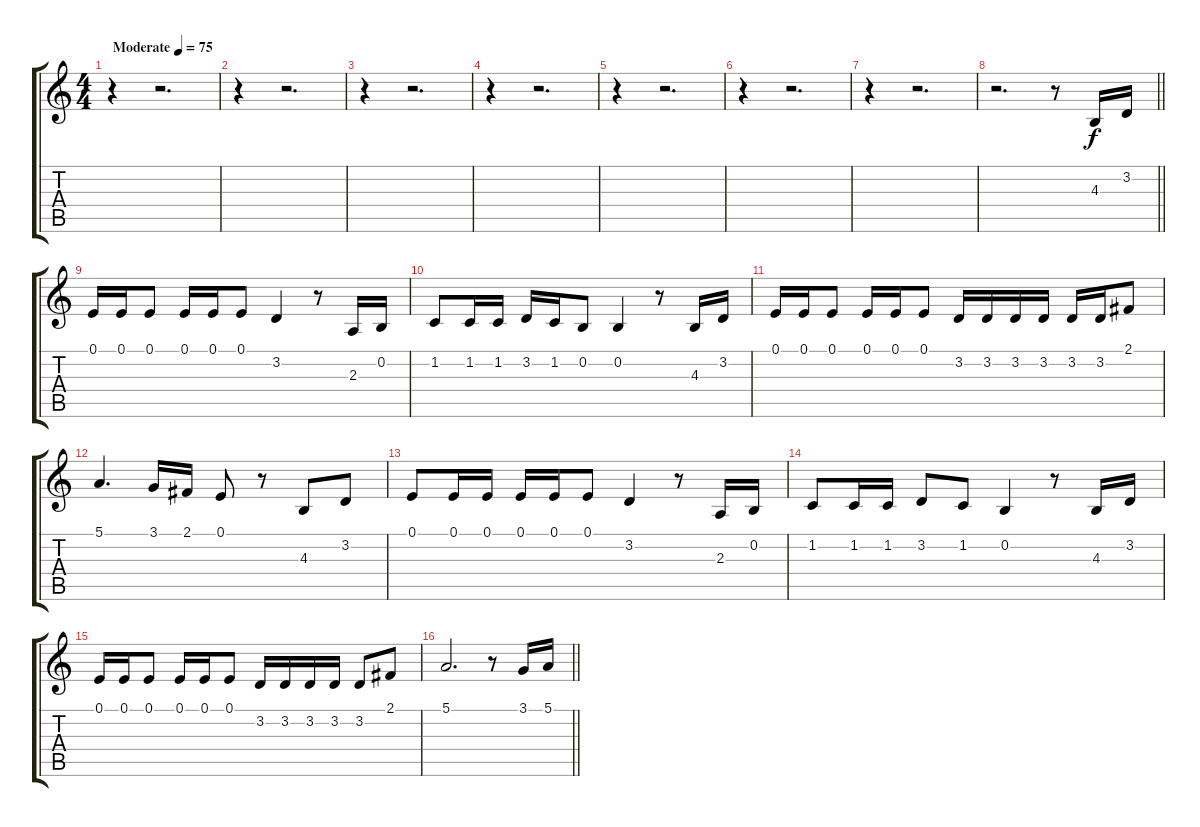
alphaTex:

\track "" {instrument lead6voice}
\staff {score tabs}
\tuning (E4 B3 G3 D3 A2 E2) {hide}
\ts (4 4)
\section ("" "")
\tempo (75 "Moderate")
\clef g2
\ks c
r.4{dy f instrument lead6voice} r.2{d} |
r.4 r.2{d} |
r.4 r.2{d} |
r.4 r.2{d} |
r.4 r.2{d} |
r.4 r.2{d} |
r.4 r.2{d} |
\barLineRight lightlight
r.2{d} r.8 4.3.16{txt ""} 3.2.16 |
\section ("" "")
0.1.16 0.1.16 0.1.8 0.1.16 0.1.16 0.1.8 3.2.4 r.8 2.3.16{txt ""} 0.2.16 |
1.2.8{txt ""} 1.2.16 1.2.16 3.2.16 1.2.16 0.2.8 0.2.4 r.8 4.3.16{txt ""} 3.2.16 |
0.1.16 0.1.16 0.1.8 0.1.16 0.1.16 0.1.8 3.2.16 3.2.16 3.2.16 3.2.16 3.2.16 3.2.16 2.1.8 |
5.1.4{d txt ""} 3.1.16 2.1.16 0.1.8 r.8 4.3.8{txt ""} 3.2.8 |
0.1.8{txt ""} 0.1.16 0.1.16 0.1.16 0.1.16 0.1.8 3.2.4 r.8 2.3.16{txt ""} 0.2.16 |
1.2.8 1.2.16 1.2.16 3.2.8 1.2.8 0.2.4 r.8 4.3.16{txt ""} 3.2.16 |
0.1.16 0.1.16 0.1.8 0.1.16 0.1.16 0.1.8 3.2.16 3.2.16 3.2.16 3.2.16 3.2.8 2.1.8 |
\barLineRight lightlight
5.1.2{d txt ""} r.8 3.1.16{txt ""} 5.1.16
